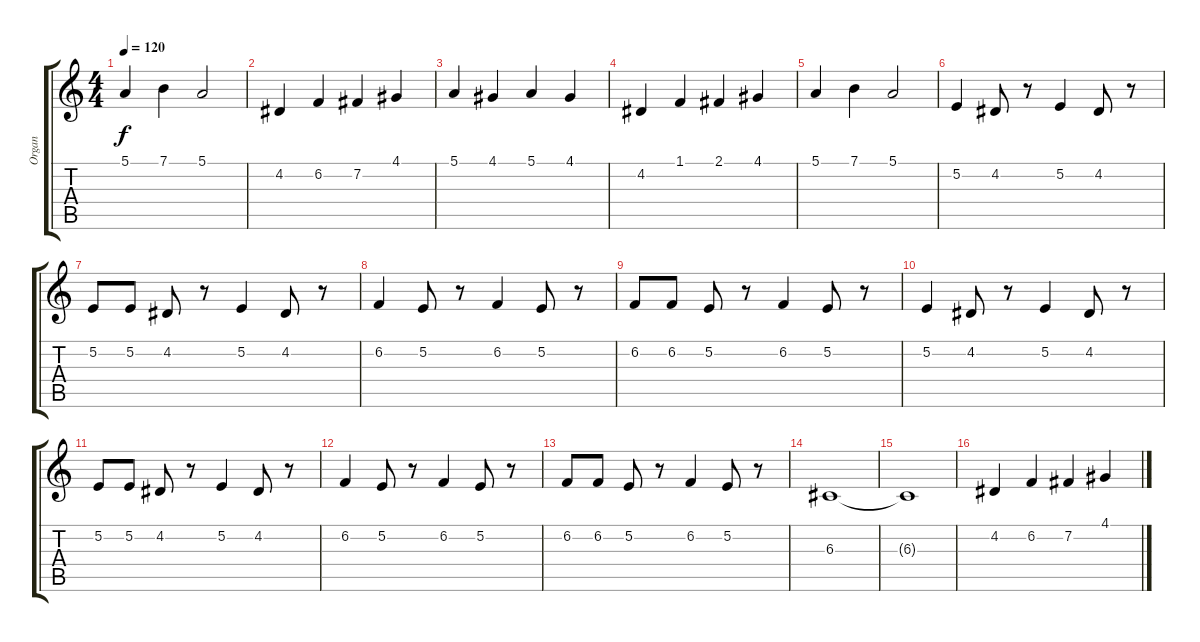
\track ("Organ" "Organ") {instrument reedorgan}
\staff {score tabs}
\tuning (E4 B3 G3 D3 A2 E2) {hide}
\ts (4 4)
\tempo 120
\clef g2
\ks c
5.1.4{dy f} 7.1.4 5.1.2 |
4.2.4 6.2.4 7.2.4 4.1.4 |
5.1.4 4.1.4 5.1.4 4.1.4 |
4.2.4 1.1.4 2.1.4 4.1.4 |
5.1.4 7.1.4 5.1.2 |
5.2.4 4.2.8 r.8 5.2.4 4.2.8 r.8 |
5.2.8 5.2.8 4.2.8 r.8 5.2.4 4.2.8 r.8 |
6.2.4 5.2.8 r.8 6.2.4 5.2.8 r.8 |
6.2.8 6.2.8 5.2.8 r.8 6.2.4 5.2.8 r.8 |
5.2.4 4.2.8 r.8 5.2.4 4.2.8 r.8 |
5.2.8 5.2.8 4.2.8 r.8 5.2.4 4.2.8 r.8 |
6.2.4 5.2.8 r.8 6.2.4 5.2.8 r.8 |
6.2.8 6.2.8 5.2.8 r.8 6.2.4 5.2.8 r.8 |
6.3.1 |
6.3{t}.1 |
4.2.4{volume 8} 6.2.4 7.2.4 4.1.4
